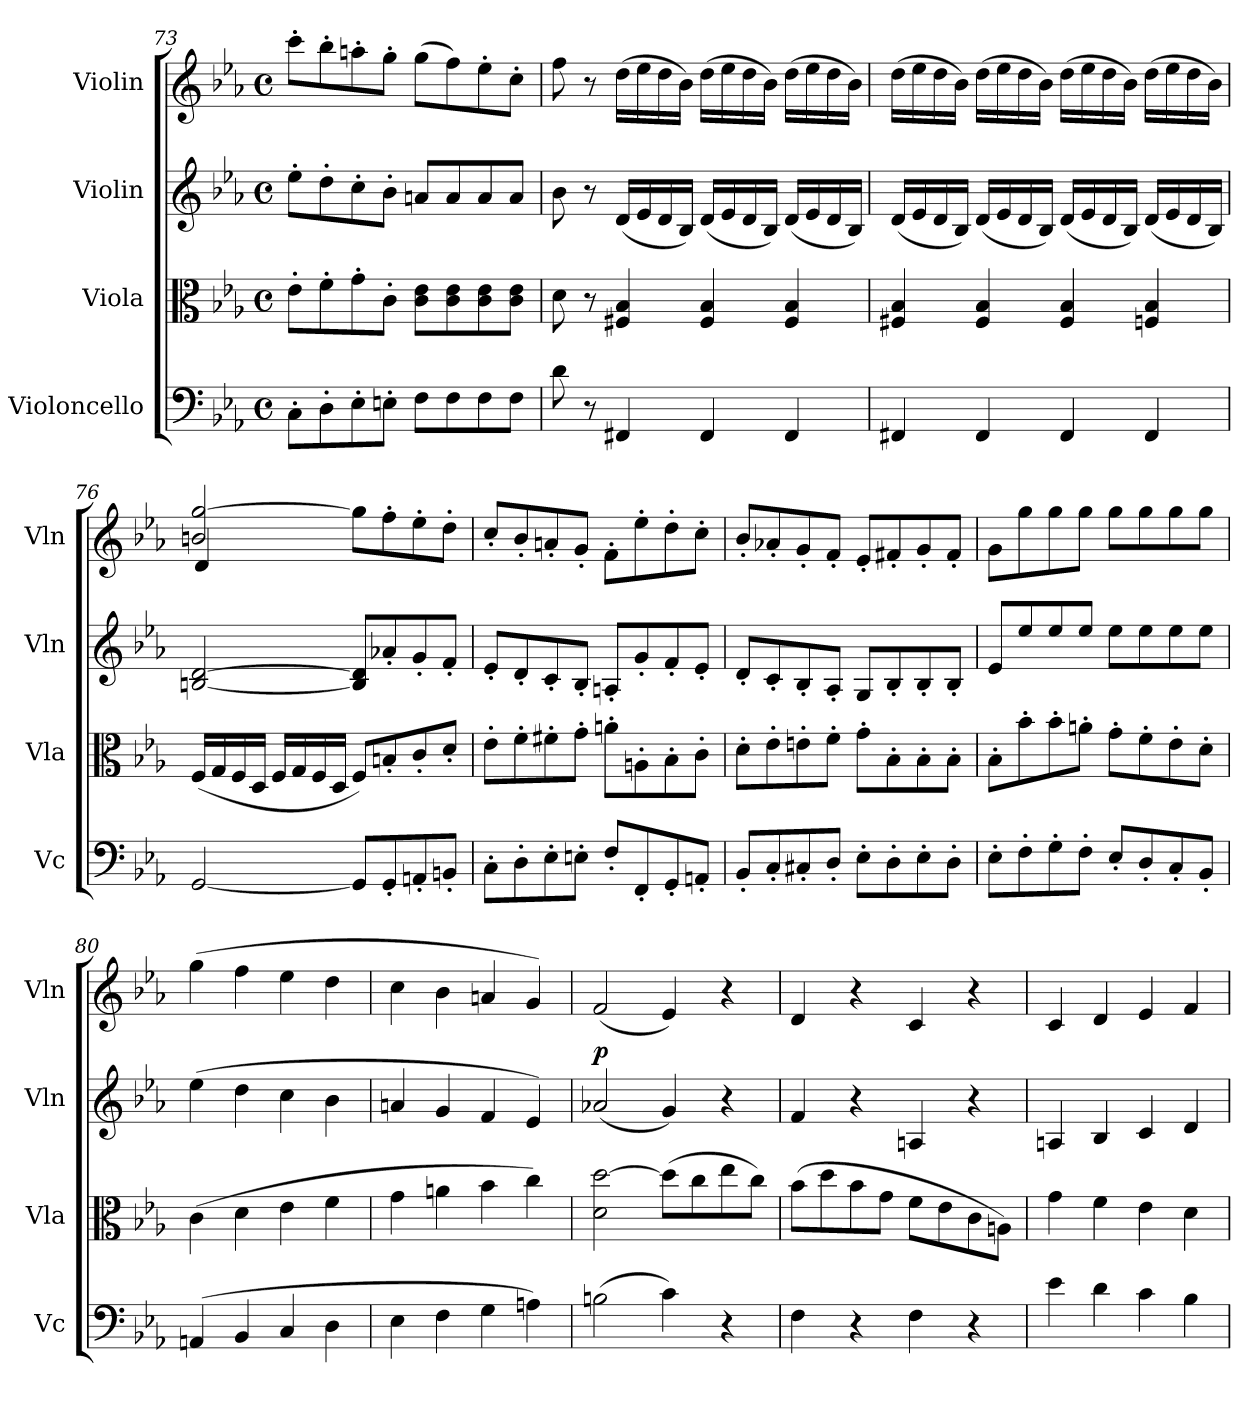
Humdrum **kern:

**kern	**kern	**kern	**dynam	**kern
*part4	*part3	*part2	*part2	*part1
*staff4	*staff3	*staff2	*staff2	*staff1
*I"Violoncello	*I"Viola	*I"Violin	*	*I"Violin
*I'Vc	*I'Vla	*I'Vln	*	*I'Vln
*clefF4	*clefC3	*clefG2	*	*clefG2
*k[b-e-a-]	*k[b-e-a-]	*k[b-e-a-]	*	*k[b-e-a-]
*M4/4	*M4/4	*M4/4	*	*M4/4
*met(c)	*met(c)	*met(c)	*	*met(c)
=73	=73	=73	=73	=73
8C'\L	8e-'\L	8ee-'\L	.	8ccc'\L
8D'\	8f'\	8dd'\	.	8bb-'\
8E-'\	8g'\	8cc'\	.	8aan'\
8En'\J	8c'\J	8b-'\J	.	8gg'\J
8F\L	8c\ 8e-\L	8an/L	.	(8gg\L
8F\	8c\ 8e-\	8a/	.	8ff\)
8F\	8c\ 8e-\	8a/	.	8ee-'\
8F\J	8c\ 8e-\J	8a/J	.	8cc'\J
=74	=74	=74	=74	=74
8d\	8d\	8b-\	.	8ff\
8r	8r	8r	.	8r
4FF#X/	4F#X/ 4B-/	(16d/LL	.	(16dd\LL
.	.	16e-/	.	16ee-\
.	.	16d/	.	16dd\
.	.	16B-/JJ)	.	16b-\JJ)
4FF#/	4F#/ 4B-/	(16d/LL	.	(16dd\LL
.	.	16e-/	.	16ee-\
.	.	16d/	.	16dd\
.	.	16B-/JJ)	.	16b-\JJ)
4FF#/	4F#/ 4B-/	(16d/LL	.	(16dd\LL
.	.	16e-/	.	16ee-\
.	.	16d/	.	16dd\
.	.	16B-/JJ)	.	16b-\JJ)
!!LO:LB:g=z
=75	=75	=75	=75	=75
4FF#X/	4F#X/ 4B-/	(16d/LL	.	(16dd\LL
.	.	16e-/	.	16ee-\
.	.	16d/	.	16dd\
.	.	16B-/JJ)	.	16b-\JJ)
4FF#/	4F#/ 4B-/	(16d/LL	.	(16dd\LL
.	.	16e-/	.	16ee-\
.	.	16d/	.	16dd\
.	.	16B-/JJ)	.	16b-\JJ)
4FF#/	4F#/ 4B-/	(16d/LL	.	(16dd\LL
.	.	16e-/	.	16ee-\
.	.	16d/	.	16dd\
.	.	16B-/JJ)	.	16b-\JJ)
4FF#/	4Fn/ 4B-/	(16d/LL	.	(16dd\LL
.	.	16e-/	.	16ee-\
.	.	16d/	.	16dd\
.	.	16B-/JJ)	.	16b-\JJ)
=76	=76	=76	=76	=76
*	*	*	*	*^
[2GG/	(16F/LL	[2Bn/ [2d/	.	2bn/ [2gg/	4d/
.	16G/	.	.	.	.
.	16F/	.	.	.	.
.	16D/JJ	.	.	.	.
.	16F/LL	.	.	.	2.ryy
.	16G/	.	.	.	.
.	16F/	.	.	.	.
.	16D/JJ	.	.	.	.
8GG/L]	8F/L)	8B/] 8d/]L	.	8gg\L]	.
8GG'/	8Bn'/	8a-X'/	.	8ff'\	.
8AAn'/	8c'/	8g'/	.	8ee-'\	.
8BBn'/J	8d'/J	8f'/J	.	8dd'\J	.
*	*	*	*	*v	*v
=77	=77	=77	=77	=77
8C'\L	8e-'\L	8e-'/L	.	8cc'/L
8D'\	8f'\	8d'/	.	8b-'/
8E-'\	8f#X'\	8c'/	.	8an'/
8En'\J	8g'\J	8B-'/J	.	8g'/J
8F'/L	8an'\L	8An'/L	.	8f'\L
8FF'/	8An'\	8g'/	.	8ee-'\
8GG'/	8B-'\	8f'/	.	8dd'\
8AAn'/J	8c'\J	8e-'/J	.	8cc'\J
=78	=78	=78	=78	=78
8BB-'/L	8d'\L	8d'/L	.	8b-'/L
8C'/	8e-'\	8c'/	.	8a-X'/
8C#X'/	8en'\	8B-'/	.	8g'/
8D'/J	8f'\J	8A-'/J	.	8f'/J
8E-'\L	8g'\L	8G/L	.	8e-'/L
8D'\	8B-'\	8B-'/	.	8f#X'/
8E-'\	8B-'\	8B-'/	.	8g'/
8D'\J	8B-'\J	8B-'/J	.	8f#'/J
=79	=79	=79	=79	=79
8E-'\L	8B-'\L	8e-/L	.	8g\L
8F'\	8b-'\	8ee-/	.	8gg\
8G'\	8b-'\	8ee-/	.	8gg\
8F'\J	8an'\J	8ee-/J	.	8gg\J
8E-'/L	8g'\L	8ee-\L	.	8gg\L
8D'/	8f'\	8ee-\	.	8gg\
8C'/	8e-'\	8ee-\	.	8gg\
8BB-'/J	8d'\J	8ee-\J	.	8gg\J
=80	=80	=80	=80	=80
(4AAn/	(4c\	(4ee-\	.	(4gg\
4BB-/	4d\	4dd\	.	4ff\
4C/	4e-\	4cc\	.	4ee-\
4D\	4f\	4b-\	.	4dd\
=81	=81	=81	=81	=81
4E-\	4g\	4an/	.	4cc\
4F\	4an\	4g/	.	4b-\
4G\	4b-\	4f/	.	4an/
4An\)	4cc\)	4e-/)	.	4g/)
!!LO:LB:g=z
=82	=82	=82	=82	=82
!	!	!	!LO:DY:a	!
(2Bn\	2d\ [2dd\	(2a-X/	p	(2f/
4c\)	(8dd\L]	4g/)	.	4e-/)
.	8cc\	.	.	.
4r	8ee-\	4r	.	4r
.	8cc\J)	.	.	.
=83	=83	=83	=83	=83
4F\	(8b-\L	4f/	.	4d/
.	8dd\	.	.	.
4r	8b-\	4r	.	4r
.	8g\J	.	.	.
4F\	8f\L	4An/	.	4c/
.	8e-\	.	.	.
4r	8c\	4r	.	4r
.	8An\J)	.	.	.
=84	=84	=84	=84	=84
4e-\	4g\	4An/	.	4c/
4d\	4f\	4B-/	.	4d/
4c\	4e-\	4c/	.	4e-/
4B-\	4d\	4d/	.	4f/
=	=	=	=	=
*-	*-	*-	*-	*-
